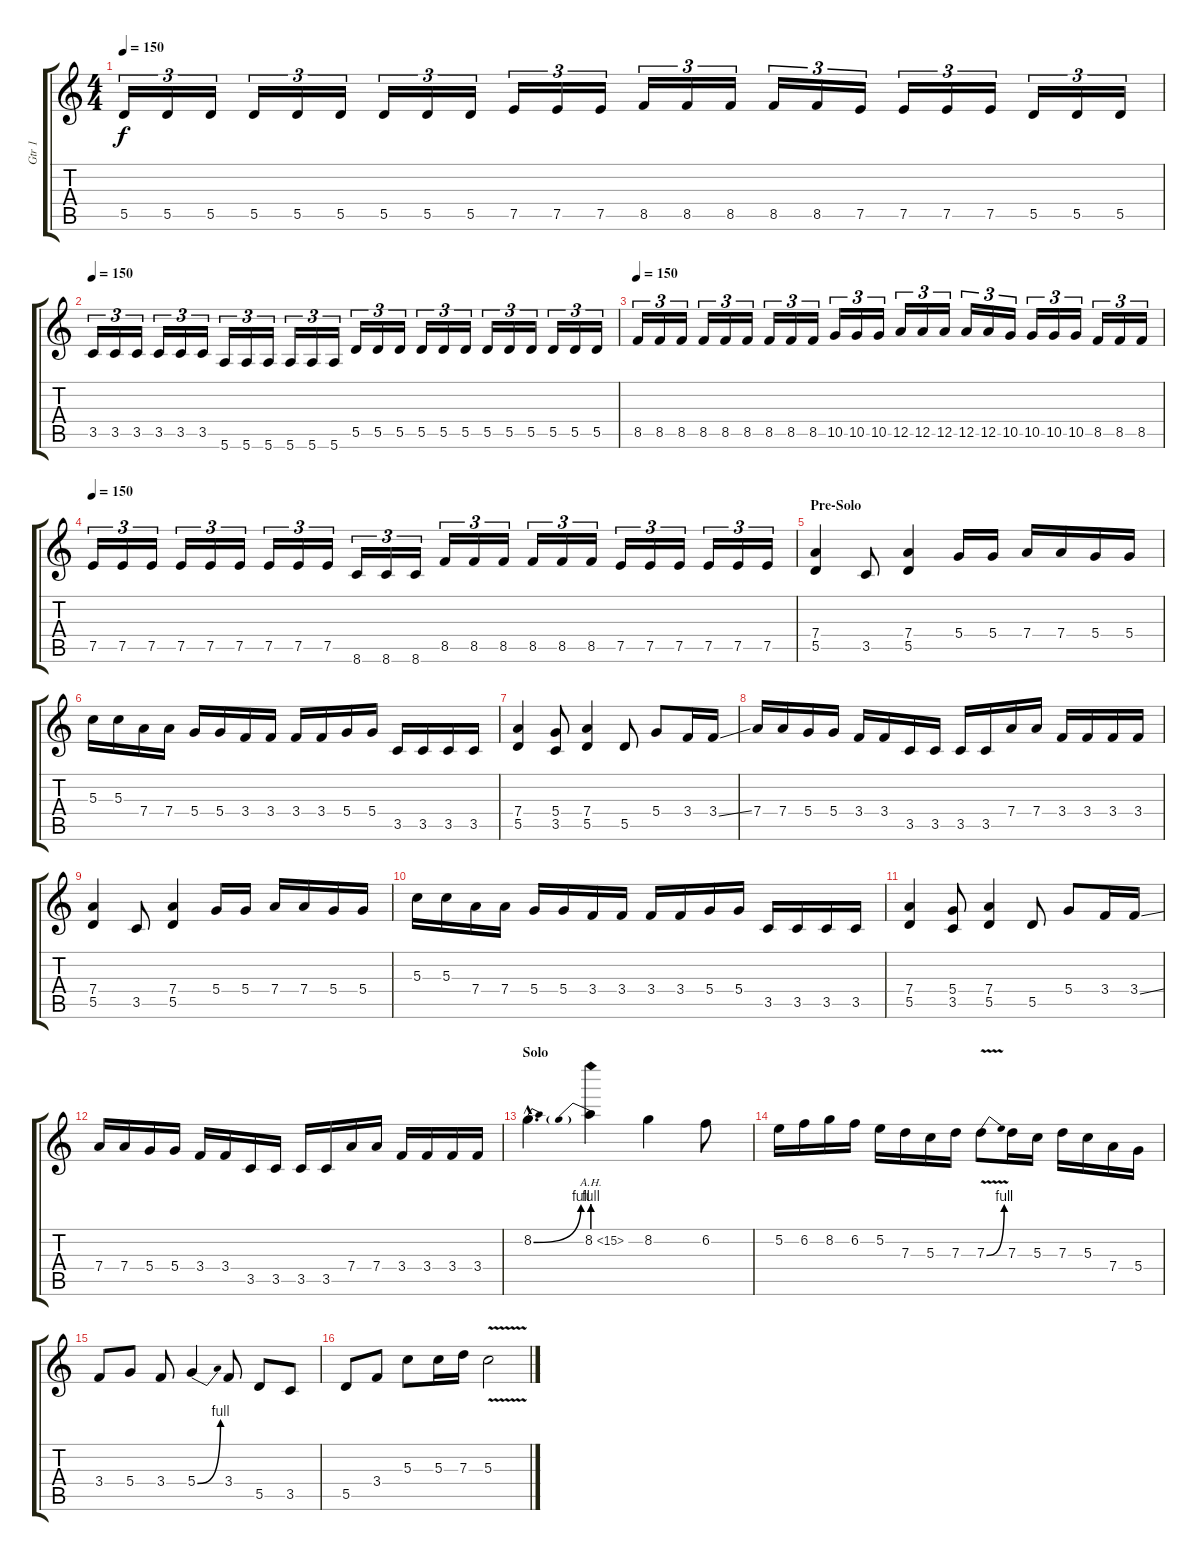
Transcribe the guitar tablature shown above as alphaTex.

\track ("Gtr 1" "Gtr 1") {instrument distortionguitar}
\staff {score tabs}
\tuning (E4 B3 G3 D3 A2 E2) {hide}
\ts (4 4)
\tempo 150
\clef g2
\ks c
5.5.16{tu (3 2) dy f} 5.5.16{tu (3 2)} 5.5.16{tu (3 2)} 5.5.16{tu (3 2)} 5.5.16{tu (3 2)} 5.5.16{tu (3 2)} 5.5.16{tu (3 2)} 5.5.16{tu (3 2)} 5.5.16{tu (3 2)} 7.5.16{tu (3 2)} 7.5.16{tu (3 2)} 7.5.16{tu (3 2)} 8.5.16{tu (3 2)} 8.5.16{tu (3 2)} 8.5.16{tu (3 2)} 8.5.16{tu (3 2)} 8.5.16{tu (3 2)} 7.5.16{tu (3 2)} 7.5.16{tu (3 2)} 7.5.16{tu (3 2)} 7.5.16{tu (3 2)} 5.5.16{tu (3 2)} 5.5.16{tu (3 2)} 5.5.16{tu (3 2)} |
\tempo 150
3.5.16{tu (3 2)} 3.5.16{tu (3 2)} 3.5.16{tu (3 2)} 3.5.16{tu (3 2)} 3.5.16{tu (3 2)} 3.5.16{tu (3 2)} 5.6.16{tu (3 2)} 5.6.16{tu (3 2)} 5.6.16{tu (3 2)} 5.6.16{tu (3 2)} 5.6.16{tu (3 2)} 5.6.16{tu (3 2)} 5.5.16{tu (3 2)} 5.5.16{tu (3 2)} 5.5.16{tu (3 2)} 5.5.16{tu (3 2)} 5.5.16{tu (3 2)} 5.5.16{tu (3 2)} 5.5.16{tu (3 2)} 5.5.16{tu (3 2)} 5.5.16{tu (3 2)} 5.5.16{tu (3 2)} 5.5.16{tu (3 2)} 5.5.16{tu (3 2)} |
\tempo 150
8.5.16{tu (3 2)} 8.5.16{tu (3 2)} 8.5.16{tu (3 2)} 8.5.16{tu (3 2)} 8.5.16{tu (3 2)} 8.5.16{tu (3 2)} 8.5.16{tu (3 2)} 8.5.16{tu (3 2)} 8.5.16{tu (3 2)} 10.5.16{tu (3 2)} 10.5.16{tu (3 2)} 10.5.16{tu (3 2)} 12.5.16{tu (3 2)} 12.5.16{tu (3 2)} 12.5.16{tu (3 2)} 12.5.16{tu (3 2)} 12.5.16{tu (3 2)} 10.5.16{tu (3 2)} 10.5.16{tu (3 2)} 10.5.16{tu (3 2)} 10.5.16{tu (3 2)} 8.5.16{tu (3 2)} 8.5.16{tu (3 2)} 8.5.16{tu (3 2)} |
\tempo 150
7.5.16{tu (3 2)} 7.5.16{tu (3 2)} 7.5.16{tu (3 2)} 7.5.16{tu (3 2)} 7.5.16{tu (3 2)} 7.5.16{tu (3 2)} 7.5.16{tu (3 2)} 7.5.16{tu (3 2)} 7.5.16{tu (3 2)} 8.6.16{tu (3 2)} 8.6.16{tu (3 2)} 8.6.16{tu (3 2)} 8.5.16{tu (3 2)} 8.5.16{tu (3 2)} 8.5.16{tu (3 2)} 8.5.16{tu (3 2)} 8.5.16{tu (3 2)} 8.5.16{tu (3 2)} 7.5.16{tu (3 2)} 7.5.16{tu (3 2)} 7.5.16{tu (3 2)} 7.5.16{tu (3 2)} 7.5.16{tu (3 2)} 7.5.16{tu (3 2)} |
\section ("" "Pre-Solo")
(7.4 5.5).4 3.5.8 (7.4 5.5).4 5.4.16 5.4.16 7.4.16 7.4.16 5.4.16 5.4.16 |
5.3.16 5.3.16 7.4.16 7.4.16 5.4.16 5.4.16 3.4.16 3.4.16 3.4.16 3.4.16 5.4.16 5.4.16 3.5.16 3.5.16 3.5.16 3.5.16 |
(7.4 5.5).4 (5.4 3.5).8 (7.4 5.5).4 5.5.8 5.4.8 3.4.16 3.4{ss}.16 |
7.4.16 7.4.16 5.4.16 5.4.16 3.4.16 3.4.16 3.5.16 3.5.16 3.5.16 3.5.16 7.4.16 7.4.16 3.4.16 3.4.16 3.4.16 3.4.16 |
(7.4 5.5).4 3.5.8 (7.4 5.5).4 5.4.16 5.4.16 7.4.16 7.4.16 5.4.16 5.4.16 |
5.3.16 5.3.16 7.4.16 7.4.16 5.4.16 5.4.16 3.4.16 3.4.16 3.4.16 3.4.16 5.4.16 5.4.16 3.5.16 3.5.16 3.5.16 3.5.16 |
(7.4 5.5).4 (5.4 3.5).8 (7.4 5.5).4 5.5.8 5.4.8 3.4.16 3.4{ss}.16 |
7.4.16 7.4.16 5.4.16 5.4.16 3.4.16 3.4.16 3.5.16 3.5.16 3.5.16 3.5.16 7.4.16 7.4.16 3.4.16 3.4.16 3.4.16 3.4.16 |
\section ("" "Solo")
8.2{be (bend 0 0 60 4) hac}.4{d balance 16} 8.2{be (prebend 0 4 60 4) ah 7}.4 8.2.4 6.2.8 |
5.2.16{balance 0} 6.2.16 8.2.16 6.2.16 5.2.16 7.3.16 5.3.16 7.3.16 7.3{be (bend 0 0 60 4) v}.8 7.3.16 5.3.16 7.3.16 5.3.16 7.4.16 5.4.16 |
3.4.8{balance 5} 5.4.8 3.4.8 5.4{be (bend 0 0 60 4)}.4 3.4.8 5.5.8 3.5.8 |
5.5.8 3.4.8 5.3.8 5.3.16 7.3.16 5.3{v}.2
